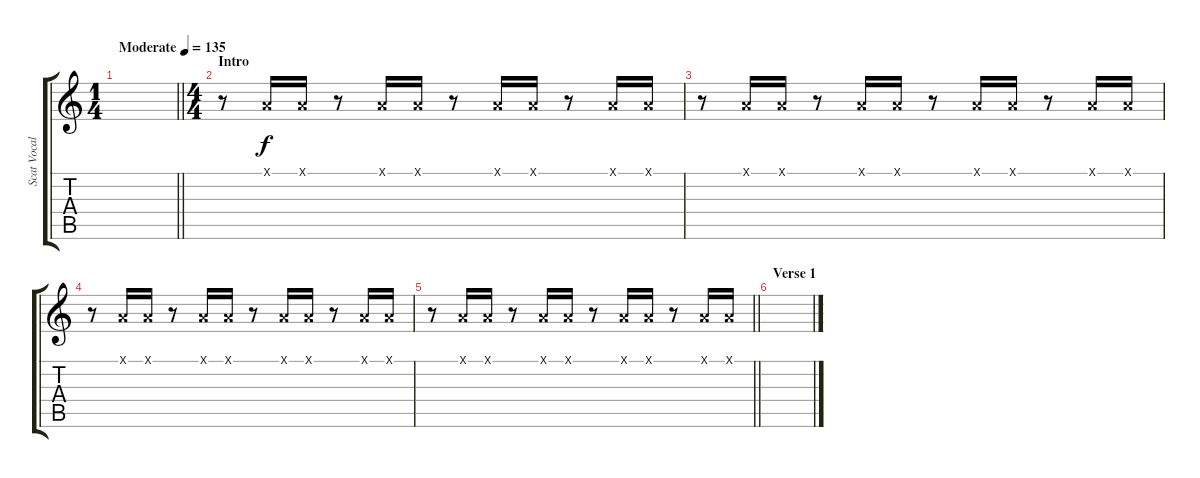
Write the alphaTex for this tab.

\track ("Scat Vocals" "Scat Vocal") {instrument flute}
\staff {score tabs}
\tuning (E4 B3 G3 D3 A2 E2) {hide}
\ts (1 4)
\tempo (135 "Moderate")
\clef g2
\barLineRight lightlight
\ks c
|
\ts (4 4)
\section ("" "Intro")
r.8 5.1{x}.16 5.1{x}.16 r.8 5.1{x}.16 5.1{x}.16 r.8 5.1{x}.16 5.1{x}.16 r.8 5.1{x}.16 5.1{x}.16 |
r.8 5.1{x}.16 5.1{x}.16 r.8 5.1{x}.16 5.1{x}.16 r.8 5.1{x}.16 5.1{x}.16 r.8 5.1{x}.16 5.1{x}.16 |
r.8 5.1{x}.16 5.1{x}.16 r.8 5.1{x}.16 5.1{x}.16 r.8 5.1{x}.16 5.1{x}.16 r.8 5.1{x}.16 5.1{x}.16 |
\barLineRight lightlight
r.8 5.1{x}.16 5.1{x}.16 r.8 5.1{x}.16 5.1{x}.16 r.8 5.1{x}.16 5.1{x}.16 r.8 5.1{x}.16 5.1{x}.16 |
\section ("" "Verse 1")
